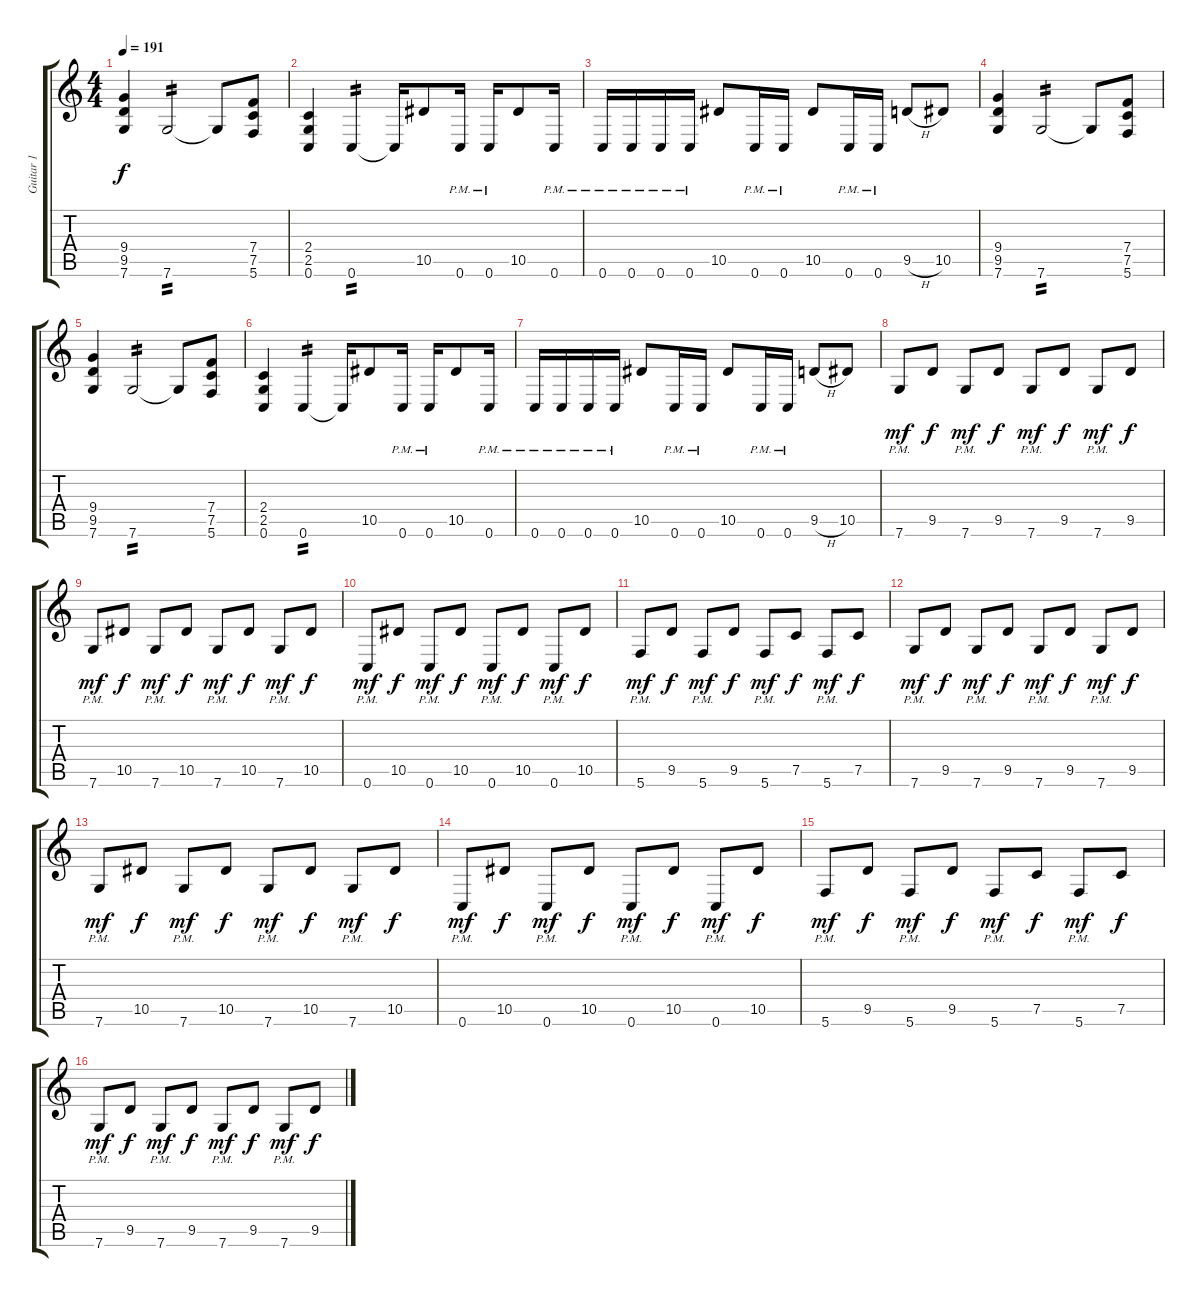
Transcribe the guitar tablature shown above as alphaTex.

\track ("Guitar 1" "Guitar 1") {instrument distortionguitar}
\staff {score tabs}
\tuning (C4 G3 Eb3 Bb2 F2 C2) {hide}
\ts (4 4)
\tempo 191
\clef g2
\ks c
(9.4 9.5 7.6).4{dy f} 7.6.2{tp 2} 7.6{t}.8 (7.4 7.5 5.6).8 |
(2.4 2.5 0.6).4 0.6.4{tp 2} 0.6{t}.16 10.5.8 0.6{pm}.16 0.6{pm}.16 10.5.8 0.6{pm}.16 |
0.6{pm}.16 0.6{pm}.16 0.6{pm}.16 0.6{pm}.16 10.5.8 0.6{pm}.16 0.6{pm}.16 10.5.8 0.6{pm}.16 0.6{pm}.16 9.5{h}.8 10.5.8 |
(9.4 9.5 7.6).4 7.6.2{tp 2} 7.6{t}.8 (7.4 7.5 5.6).8 |
(9.4 9.5 7.6).4 7.6.2{tp 2} 7.6{t}.8 (7.4 7.5 5.6).8 |
(2.4 2.5 0.6).4 0.6.4{tp 2} 0.6{t}.16 10.5.8 0.6{pm}.16 0.6{pm}.16 10.5.8 0.6{pm}.16 |
0.6{pm}.16 0.6{pm}.16 0.6{pm}.16 0.6{pm}.16 10.5.8 0.6{pm}.16 0.6{pm}.16 10.5.8 0.6{pm}.16 0.6{pm}.16 9.5{h}.8 10.5.8 |
7.6{pm}.8{dy mf} 9.5.8{dy f} 7.6{pm}.8{dy mf} 9.5.8{dy f} 7.6{pm}.8{dy mf} 9.5.8{dy f} 7.6{pm}.8{dy mf} 9.5.8{dy f} |
7.6{pm}.8{dy mf} 10.5.8{dy f} 7.6{pm}.8{dy mf} 10.5.8{dy f} 7.6{pm}.8{dy mf} 10.5.8{dy f} 7.6{pm}.8{dy mf} 10.5.8{dy f} |
0.6{pm}.8{dy mf} 10.5.8{dy f} 0.6{pm}.8{dy mf} 10.5.8{dy f} 0.6{pm}.8{dy mf} 10.5.8{dy f} 0.6{pm}.8{dy mf} 10.5.8{dy f} |
5.6{pm}.8{dy mf} 9.5.8{dy f} 5.6{pm}.8{dy mf} 9.5.8{dy f} 5.6{pm}.8{dy mf} 7.5.8{dy f} 5.6{pm}.8{dy mf} 7.5.8{dy f} |
7.6{pm}.8{dy mf} 9.5.8{dy f} 7.6{pm}.8{dy mf} 9.5.8{dy f} 7.6{pm}.8{dy mf} 9.5.8{dy f} 7.6{pm}.8{dy mf} 9.5.8{dy f} |
7.6{pm}.8{dy mf} 10.5.8{dy f} 7.6{pm}.8{dy mf} 10.5.8{dy f} 7.6{pm}.8{dy mf} 10.5.8{dy f} 7.6{pm}.8{dy mf} 10.5.8{dy f} |
0.6{pm}.8{dy mf} 10.5.8{dy f} 0.6{pm}.8{dy mf} 10.5.8{dy f} 0.6{pm}.8{dy mf} 10.5.8{dy f} 0.6{pm}.8{dy mf} 10.5.8{dy f} |
5.6{pm}.8{dy mf} 9.5.8{dy f} 5.6{pm}.8{dy mf} 9.5.8{dy f} 5.6{pm}.8{dy mf} 7.5.8{dy f} 5.6{pm}.8{dy mf} 7.5.8{dy f} |
7.6{pm}.8{dy mf} 9.5.8{dy f} 7.6{pm}.8{dy mf} 9.5.8{dy f} 7.6{pm}.8{dy mf} 9.5.8{dy f} 7.6{pm}.8{dy mf} 9.5.8{dy f}
